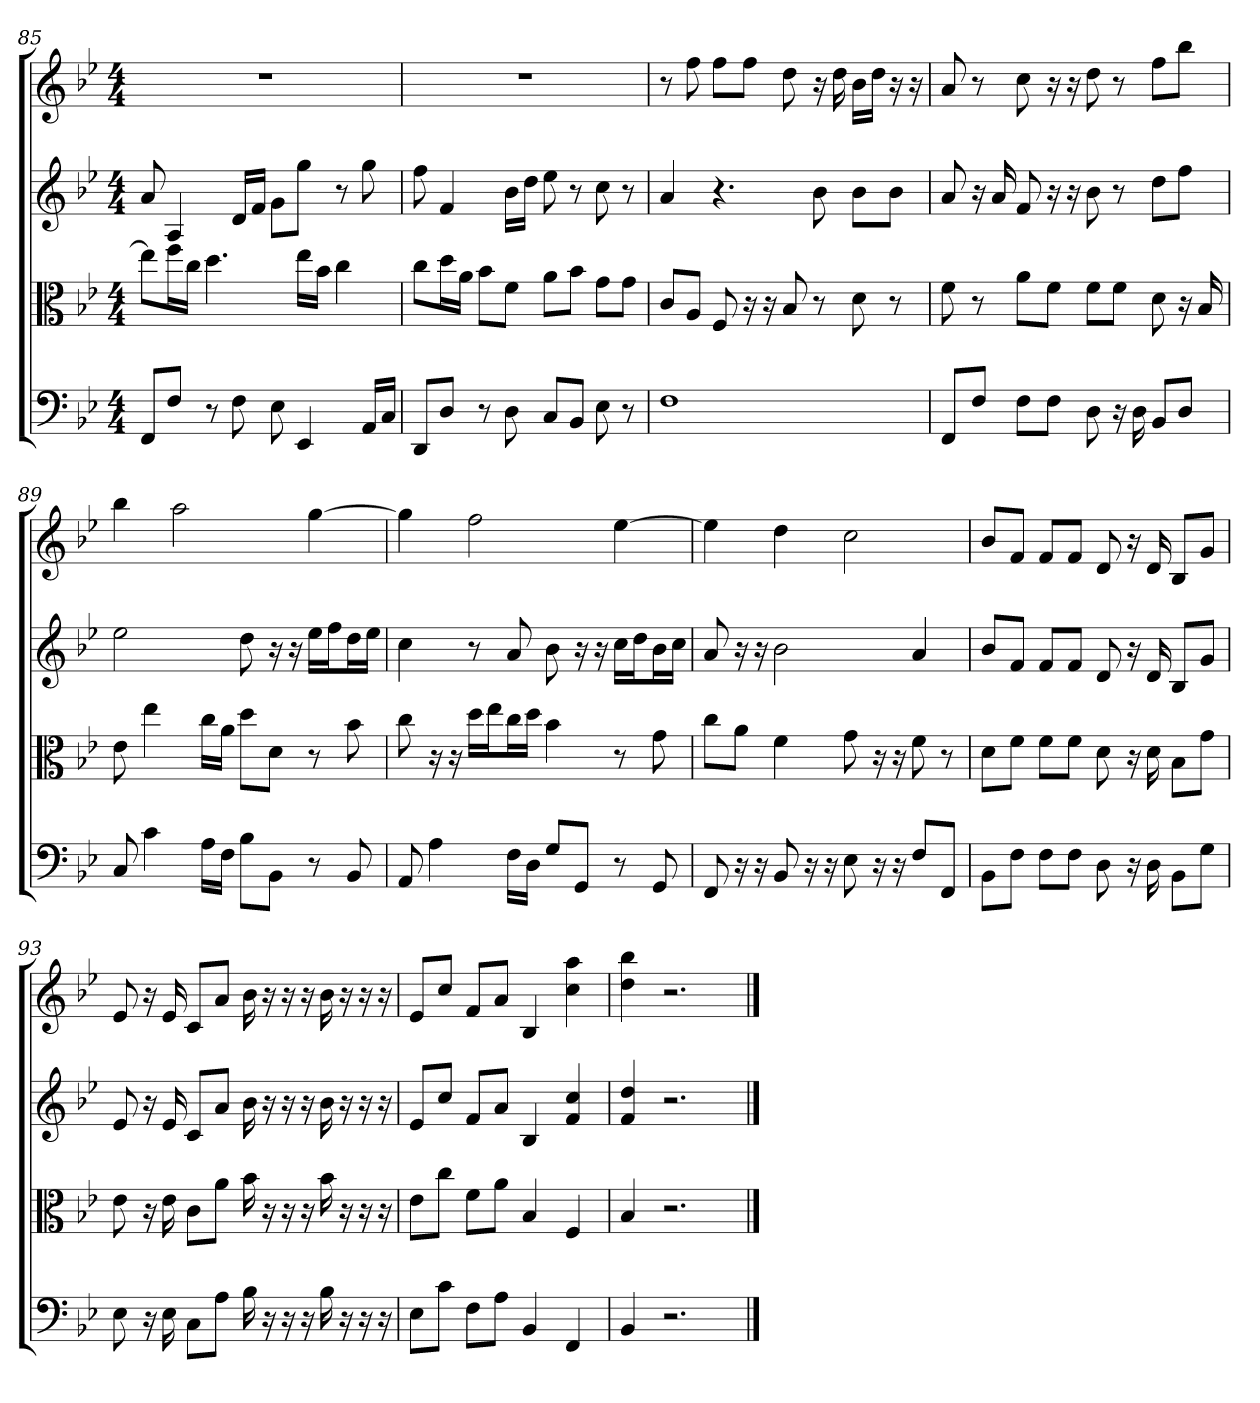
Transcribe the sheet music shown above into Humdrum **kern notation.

**kern	**kern	**kern	**kern
*part4	*part3	*part2	*part1
*staff4	*staff3	*staff2	*staff1
*clefF4	*clefC3	*clefG2	*clefG2
*k[b-e-]	*k[b-e-]	*k[b-e-]	*k[b-e-]
*B-:	*B-:	*B-:	*B-:
*M4/4	*M4/4	*M4/4	*M4/4
=85	=85	=85	=85
8FF/L	8ee-\L]	8a	1r
8F/J	16ff\L	4A	.
.	16cc\JJ	.	.
8r	4.dd	.	.
8F	.	16d/LL	.
.	.	16f/JJ	.
8E-	.	8g\L	.
4EE-	16ee-\LL	8gg\J	.
.	16b-\JJ	.	.
.	4cc	8r	.
16AA/LL	.	8gg	.
16C/JJ	.	.	.
=86	=86	=86	=86
8DD/L	8cc\L	8ff	1r
8D/J	16dd\L	4f	.
.	16a\JJ	.	.
8r	8b-\L	.	.
8D	8f\J	16b-\LL	.
.	.	16dd\JJ	.
8C/L	8a\L	8ee-	.
8BB-/J	8b-\J	8r	.
8E-	8g\L	8cc	.
8r	8g\J	8r	.
=87	=87	=87	=87
1F	8c/L	4a	8r
.	8A/J	.	8ff
.	8F	4.r	8ff\L
.	16r	.	8ff\J
.	16r	.	.
.	8B-	.	8dd
.	8r	8b-	16r
.	.	.	16dd
.	8d	8b-\L	16b-\LL
.	.	.	16dd\JJ
.	8r	8b-\J	16r
.	.	.	16r
=88	=88	=88	=88
8FF/L	8f	8a	8a
8F/J	8r	16r	8r
.	.	16a	.
8F\L	8a\L	8f	8cc
8F\J	8f\J	16r	16r
.	.	16r	16r
8D	8f\L	8b-	8dd
16r	8f\J	8r	8r
16D	.	.	.
8BB-/L	8d	8dd\L	8ff\L
8D/J	16r	8ff\J	8bb-\J
.	16B-	.	.
=89	=89	=89	=89
8C	8e-	2ee-	4bb-
4c	4ee-	.	.
.	.	.	2aa
16A\LL	16cc\LL	.	.
16F\JJ	16a\JJ	.	.
8B-\L	8dd\L	8dd	.
8BB-\J	8d\J	16r	.
.	.	16r	.
8r	8r	16ee-\LL	[4gg
.	.	16ff\J	.
8BB-	8b-	16dd\L	.
.	.	16ee-\JJ	.
=90	=90	=90	=90
8AA	8cc	4cc	4gg]
4A	16r	.	.
.	16r	.	.
.	16dd\LL	8r	2ff
.	16ee-\J	.	.
16F\LL	16cc\L	8a	.
16D\JJ	16dd\JJ	.	.
8G/L	4b-	8b-	.
8GG/J	.	16r	.
.	.	16r	.
8r	8r	16cc\LL	[4ee-
.	.	16dd\J	.
8GG	8g	16b-\L	.
.	.	16cc\JJ	.
=91	=91	=91	=91
8FF	8cc\L	8a	4ee-]
16r	8a\J	16r	.
16r	.	16r	.
8BB-	4f	2b-	4dd
16r	.	.	.
16r	.	.	.
8E-	8g	.	2cc
16r	16r	.	.
16r	16r	.	.
8F/L	8f	4a	.
8FF/J	8r	.	.
=92	=92	=92	=92
8BB-\L	8d\L	8b-/L	8b-/L
8F\J	8f\J	8f/J	8f/J
8F\L	8f\L	8f/L	8f/L
8F\J	8f\J	8f/J	8f/J
8D	8d	8d	8d
16r	16r	16r	16r
16D	16d	16d	16d
8BB-\L	8B-\L	8B-/L	8B-/L
8G\J	8g\J	8g/J	8g/J
=93	=93	=93	=93
8E-	8e-	8e-	8e-
16r	16r	16r	16r
16E-	16e-	16e-	16e-
8C\L	8c\L	8c/L	8c/L
8A\J	8a\J	8a/J	8a/J
16B-	16b-	16b-	16b-
16r	16r	16r	16r
16r	16r	16r	16r
16r	16r	16r	16r
16B-	16b-	16b-	16b-
16r	16r	16r	16r
16r	16r	16r	16r
16r	16r	16r	16r
=94	=94	=94	=94
8E-\L	8e-\L	8e-/L	8e-/L
8c\J	8cc\J	8cc/J	8cc/J
8F\L	8f\L	8f/L	8f/L
8A\J	8a\J	8a/J	8a/J
4BB-	4B-	4B-	4B-
4FF	4F	4f 4cc	4cc 4aa
=95	=95	=95	=95
4BB-	4B-	4f 4dd	4dd 4bb-
2.r	2.r	2.r	2.r
==	==	==	==
*-	*-	*-	*-
